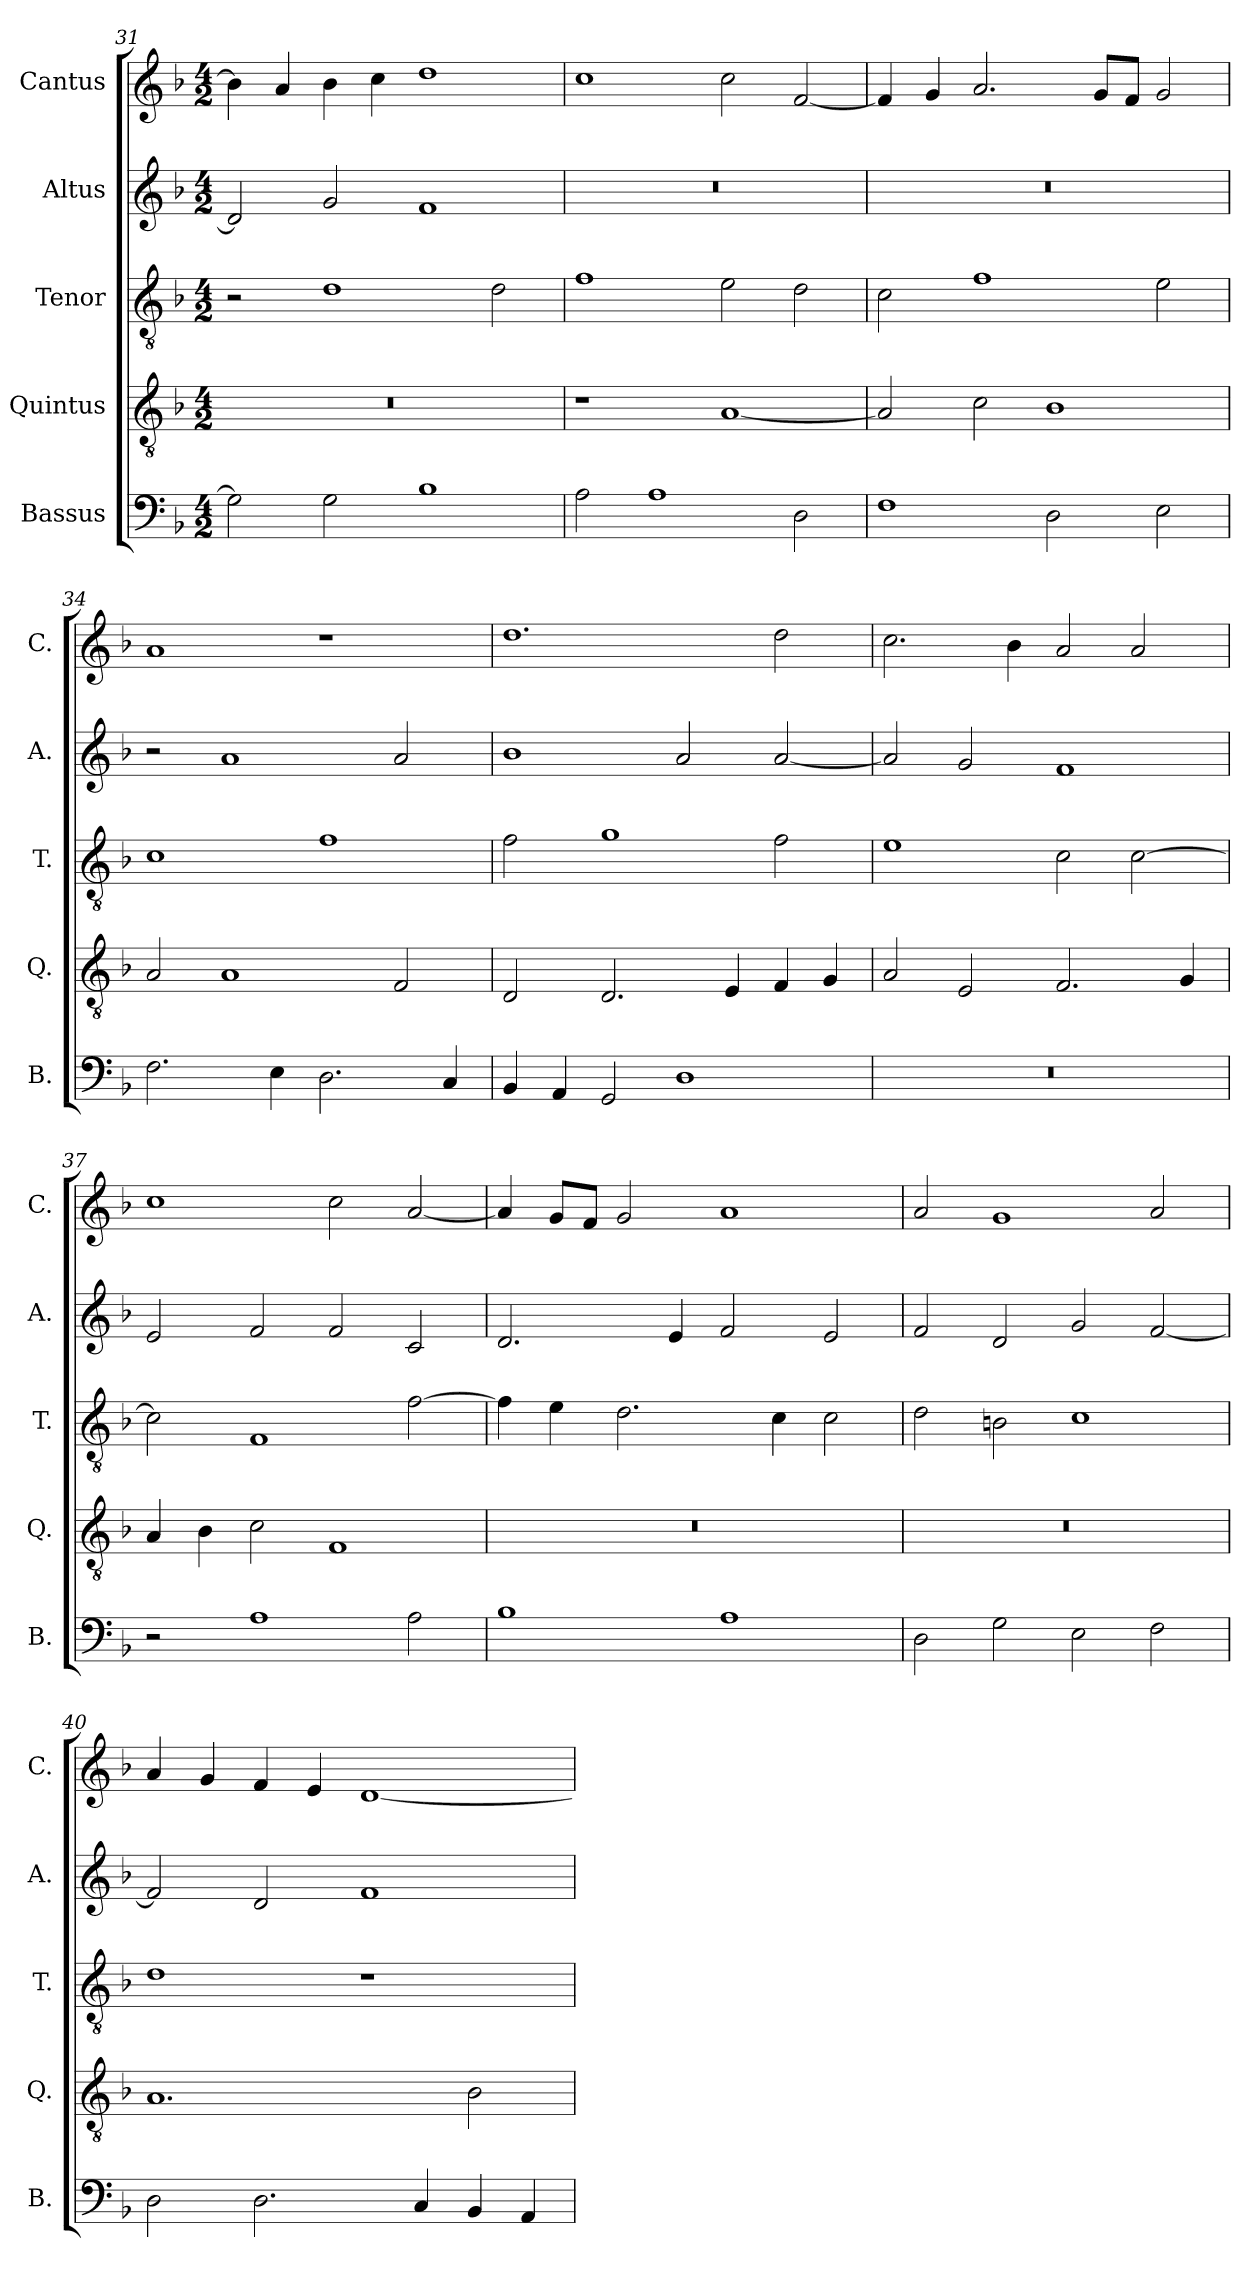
**kern	**kern	**kern	**kern	**kern
*part5	*part4	*part3	*part2	*part1
*staff5	*staff4	*staff3	*staff2	*staff1
*I"Bassus	*I"Quintus	*I"Tenor	*I"Altus	*I"Cantus
*I'B.	*I'Q.	*I'T.	*I'A.	*I'C.
*clefF4	*clefGv2	*clefGv2	*clefG2	*clefG2
*k[b-]	*k[b-]	*k[b-]	*k[b-]	*k[b-]
*F:	*F:	*F:	*F:	*F:
*M4/2	*M4/2	*M4/2	*M4/2	*M4/2
=31	=31	=31	=31	=31
2G\]	0r	2r	2d/]	4b-\]
.	.	.	.	4a/
2G\	.	1d	2g/	4b-\
.	.	.	.	4cc\
1B-	.	.	1f	1dd
.	.	2d\	.	.
=32	=32	=32	=32	=32
2A\	1r	1f	0r	1cc
1A	.	.	.	.
.	[1A	2e\	.	2cc\
2D\	.	2d\	.	[2f/
=33	=33	=33	=33	=33
1F	2A/]	2c\	0r	4f/]
.	.	.	.	4g/
.	2c\	1f	.	2.a/
2D\	1B-	.	.	.
.	.	.	.	8g/L
.	.	.	.	8f/J
2E\	.	2e\	.	2g/
=34	=34	=34	=34	=34
2.F\	2A/	1c	2r	1a
.	1A	.	1a	.
4E\	.	.	.	.
2.D\	.	1f	.	1r
.	2F/	.	2a/	.
4C/	.	.	.	.
=35	=35	=35	=35	=35
4BB-/	2D/	2f\	1b-	1.dd
4AA/	.	.	.	.
2GG/	2.D/	1g	.	.
1D	.	.	2a/	.
.	4E/	.	.	.
.	4F/	2f\	[2a/	2dd\
.	4G/	.	.	.
=36	=36	=36	=36	=36
0r	2A/	1e	2a/]	2.cc\
.	2E/	.	2g/	.
.	.	.	.	4b-\
.	2.F/	2c\	1f	2a/
.	.	[2c\	.	2a/
.	4G/	.	.	.
=37	=37	=37	=37	=37
2r	4A/	2c\]	2e/	1cc
.	4B-\	.	.	.
1A	2c\	1F	2f/	.
.	1F	.	2f/	2cc\
2A\	.	[2f\	2c/	[2a/
=38	=38	=38	=38	=38
1B-	0r	4f\]	2.d/	4a/]
.	.	4e\	.	8g/L
.	.	.	.	8f/J
.	.	2.d\	.	2g/
.	.	.	4e/	.
1A	.	.	2f/	1a
.	.	4c\	.	.
.	.	2c\	2e/	.
=39	=39	=39	=39	=39
2D\	0r	2d\	2f/	2a/
2G\	.	2Bn\	2d/	1g
2E\	.	1c	2g/	.
2F\	.	.	[2f/	2a/
=40	=40	=40	=40	=40
2D\	1.A	1d	2f/]	4a/
.	.	.	.	4g/
2.D\	.	.	2d/	4f/
.	.	.	.	4e/
.	.	1r	1f	[1d
4C/	.	.	.	.
4BB-/	2B-\	.	.	.
4AA/	.	.	.	.
=	=	=	=	=
*-	*-	*-	*-	*-
